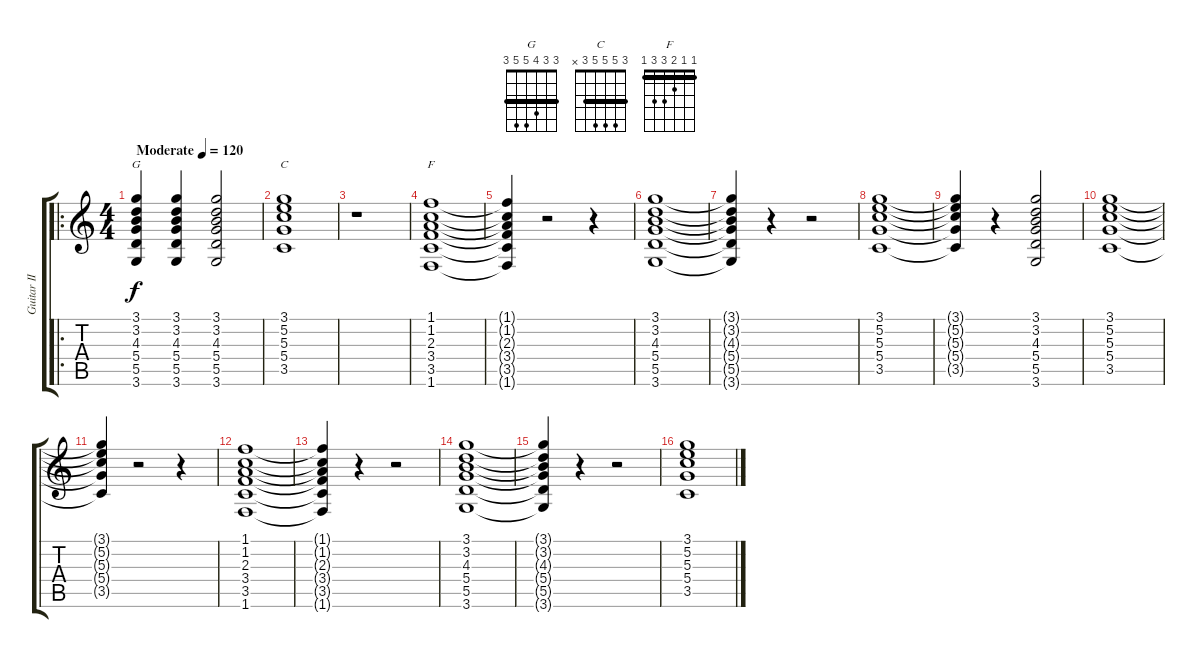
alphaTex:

\track ("Guitar II" "Guitar II") {instrument acousticguitarsteel}
\staff {score tabs}
\tuning (E4 B3 G3 D3 A2 E2) {hide}
\chord ("G" 3 3 4 5 5 3) {barre 3}
\chord ("C" 3 5 5 5 3 x) {barre 3}
\chord ("F" 1 1 2 3 3 1) {barre 1}
\ro
\ts (4 4)
\tempo (120 "Moderate")
\clef g2
\ks c
(3.1 3.2 4.3 5.4 5.5 3.6).4{ch "G" dy f instrument acousticguitarsteel} (3.1 3.2 4.3 5.4 5.5 3.6).4 (3.1 3.2 4.3 5.4 5.5 3.6).2 |
(3.1 5.2 5.3 5.4 3.5).1{ch "C"} |
r.1 |
(1.1 1.2 2.3 3.4 3.5 1.6).1{ch "F"} |
(1.1{t} 1.2{t} 2.3{t} 3.4{t} 3.5{t} 1.6{t}).4 r.2 r.4 |
(3.1 3.2 4.3 5.4 5.5 3.6).1 |
(3.1{t} 3.2{t} 4.3{t} 5.4{t} 5.5{t} 3.6{t}).4 r.4 r.2 |
(3.1 5.2 5.3 5.4 3.5).1 |
(3.1{t} 5.2{t} 5.3{t} 5.4{t} 3.5{t}).4 r.4 (3.1 3.2 4.3 5.4 5.5 3.6).2 |
(3.1 5.2 5.3 5.4 3.5).1 |
(3.1{t} 5.2{t} 5.3{t} 5.4{t} 3.5{t}).4 r.2 r.4 |
(1.1 1.2 2.3 3.4 3.5 1.6).1 |
(1.1{t} 1.2{t} 2.3{t} 3.4{t} 3.5{t} 1.6{t}).4 r.4 r.2 |
(3.1 3.2 4.3 5.4 5.5 3.6).1 |
(3.1{t} 3.2{t} 4.3{t} 5.4{t} 5.5{t} 3.6{t}).4 r.4 r.2 |
(3.1 5.2 5.3 5.4 3.5).1
